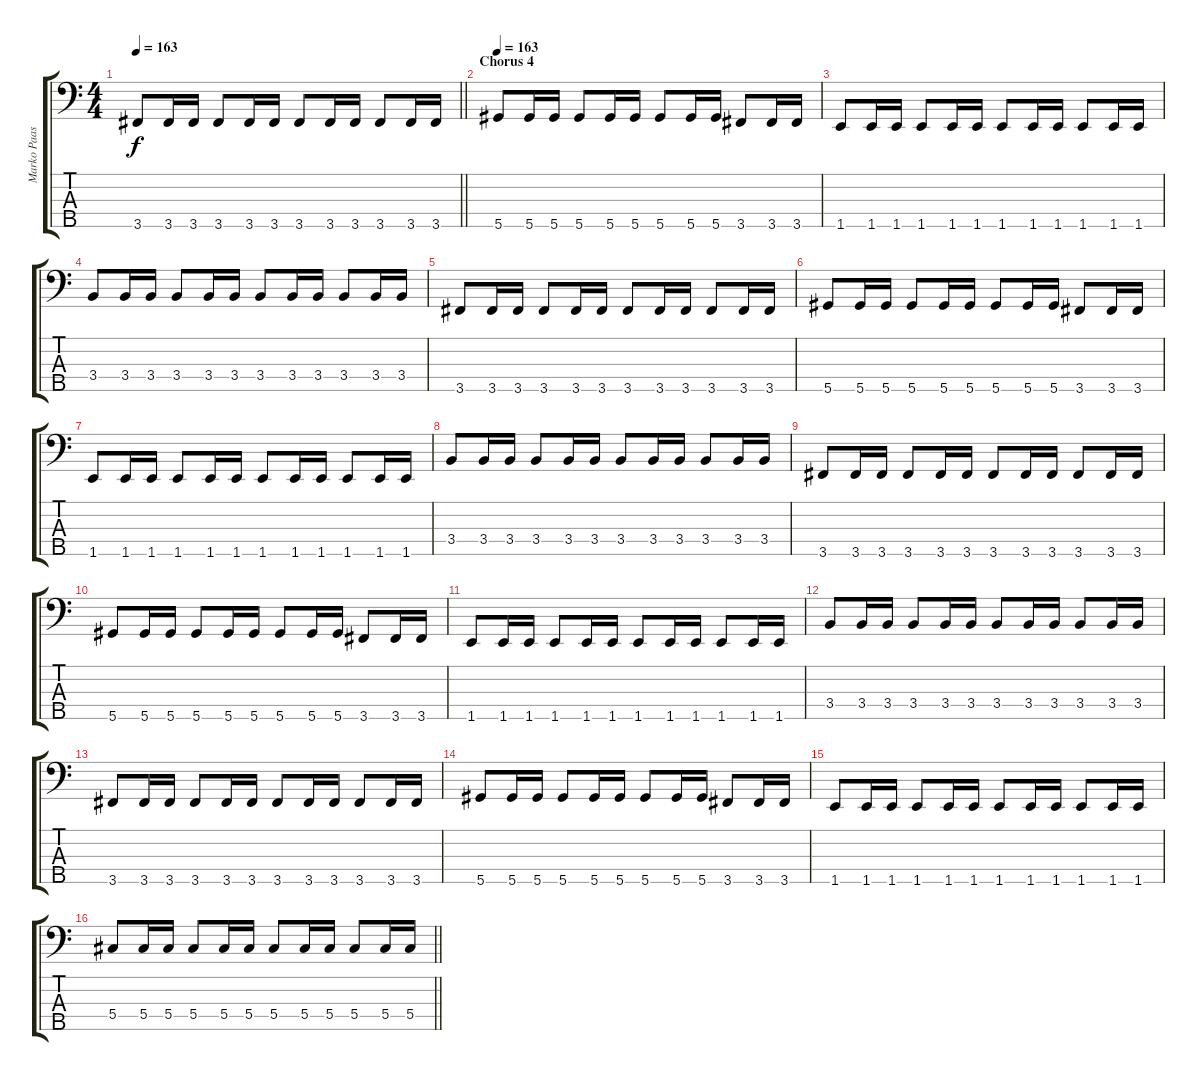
\track ("Marko Paasikoski" "Marko Paas") {instrument electricbasspick}
\staff {score tabs}
\tuning (B2 Gb2 Db2 Ab1 Eb1) {hide}
\ts (4 4)
\tempo 163
\clef f4
\barLineRight lightlight
\ks c
3.5.8{dy f} 3.5.16 3.5.16 3.5.8 3.5.16 3.5.16 3.5.8 3.5.16 3.5.16 3.5.8 3.5.16 3.5.16 |
\section ("" "Chorus 4")
\tempo 163
5.5.8 5.5.16 5.5.16 5.5.8 5.5.16 5.5.16 5.5.8 5.5.16 5.5.16 3.5.8 3.5.16 3.5.16 |
1.5.8 1.5.16 1.5.16 1.5.8 1.5.16 1.5.16 1.5.8 1.5.16 1.5.16 1.5.8 1.5.16 1.5.16 |
3.4.8 3.4.16 3.4.16 3.4.8 3.4.16 3.4.16 3.4.8 3.4.16 3.4.16 3.4.8 3.4.16 3.4.16 |
3.5.8 3.5.16 3.5.16 3.5.8 3.5.16 3.5.16 3.5.8 3.5.16 3.5.16 3.5.8 3.5.16 3.5.16 |
5.5.8 5.5.16 5.5.16 5.5.8 5.5.16 5.5.16 5.5.8 5.5.16 5.5.16 3.5.8 3.5.16 3.5.16 |
1.5.8 1.5.16 1.5.16 1.5.8 1.5.16 1.5.16 1.5.8 1.5.16 1.5.16 1.5.8 1.5.16 1.5.16 |
3.4.8 3.4.16 3.4.16 3.4.8 3.4.16 3.4.16 3.4.8 3.4.16 3.4.16 3.4.8 3.4.16 3.4.16 |
3.5.8 3.5.16 3.5.16 3.5.8 3.5.16 3.5.16 3.5.8 3.5.16 3.5.16 3.5.8 3.5.16 3.5.16 |
5.5.8 5.5.16 5.5.16 5.5.8 5.5.16 5.5.16 5.5.8 5.5.16 5.5.16 3.5.8 3.5.16 3.5.16 |
1.5.8 1.5.16 1.5.16 1.5.8 1.5.16 1.5.16 1.5.8 1.5.16 1.5.16 1.5.8 1.5.16 1.5.16 |
3.4.8 3.4.16 3.4.16 3.4.8 3.4.16 3.4.16 3.4.8 3.4.16 3.4.16 3.4.8 3.4.16 3.4.16 |
3.5.8 3.5.16 3.5.16 3.5.8 3.5.16 3.5.16 3.5.8 3.5.16 3.5.16 3.5.8 3.5.16 3.5.16 |
5.5.8 5.5.16 5.5.16 5.5.8 5.5.16 5.5.16 5.5.8 5.5.16 5.5.16 3.5.8 3.5.16 3.5.16 |
1.5.8 1.5.16 1.5.16 1.5.8 1.5.16 1.5.16 1.5.8 1.5.16 1.5.16 1.5.8 1.5.16 1.5.16 |
\barLineRight lightlight
5.4.8 5.4.16 5.4.16 5.4.8 5.4.16 5.4.16 5.4.8 5.4.16 5.4.16 5.4.8 5.4.16 5.4.16
